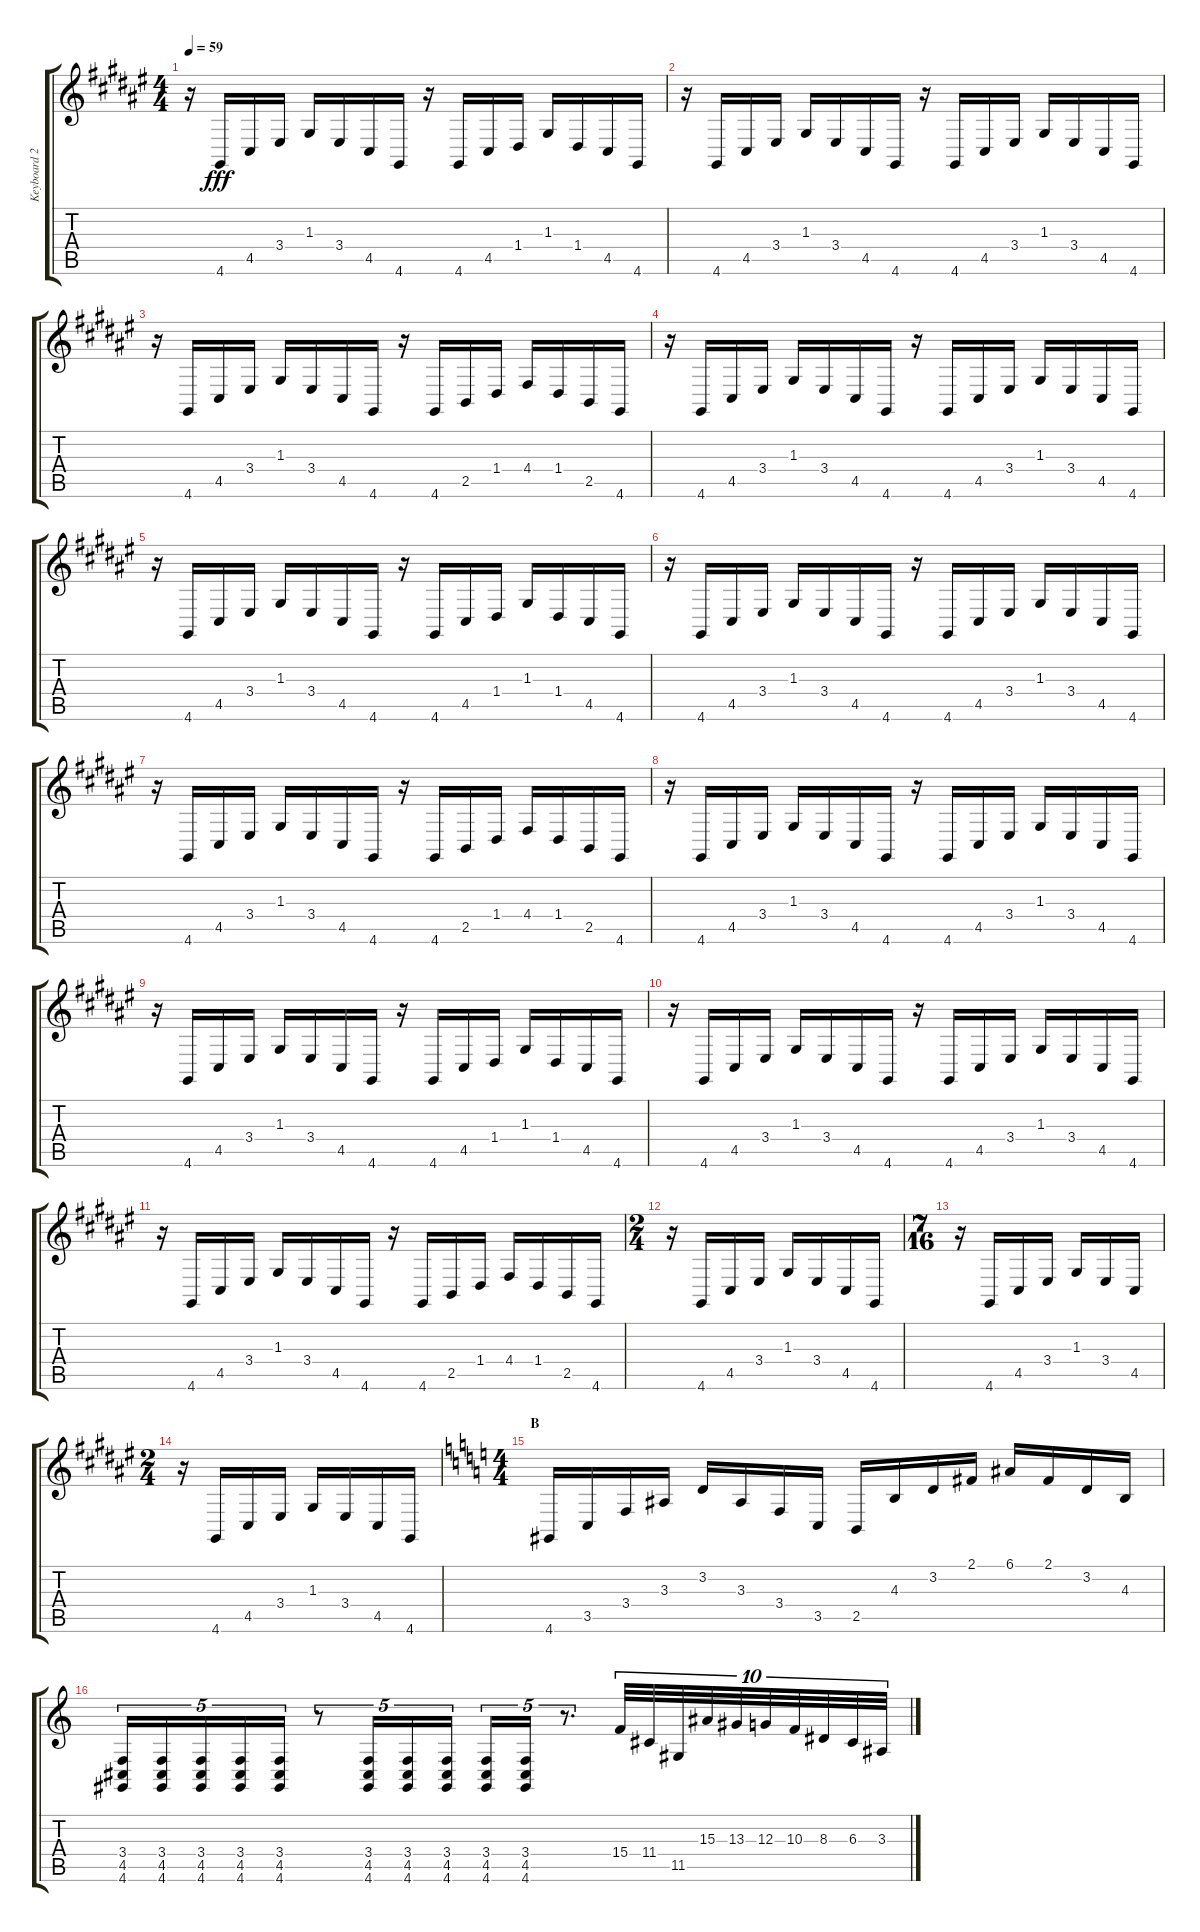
\track ("Keyboard 2" "Keyboard 2") {instrument acousticgrandpiano}
\staff {score tabs}
\tuning (E4 B3 G3 D3 A2 E2) {hide}
\ts (4 4)
\tempo 59
\clef g2
\ks f#
r.16{dy fff instrument acousticgrandpiano} 4.6.16 4.5.16 3.4.16 1.3.16 3.4.16 4.5.16 4.6.16 r.16 4.6.16 4.5.16 1.4.16 1.3.16 1.4.16 4.5.16 4.6.16 |
r.16 4.6.16 4.5.16 3.4.16 1.3.16 3.4.16 4.5.16 4.6.16 r.16 4.6.16 4.5.16 3.4.16 1.3.16 3.4.16 4.5.16 4.6.16 |
r.16 4.6.16 4.5.16 3.4.16 1.3.16 3.4.16 4.5.16 4.6.16 r.16 4.6.16 2.5.16 1.4.16 4.4.16 1.4.16 2.5.16 4.6.16 |
r.16 4.6.16 4.5.16 3.4.16 1.3.16 3.4.16 4.5.16 4.6.16 r.16 4.6.16 4.5.16 3.4.16 1.3.16 3.4.16 4.5.16 4.6.16 |
r.16 4.6.16 4.5.16 3.4.16 1.3.16 3.4.16 4.5.16 4.6.16 r.16 4.6.16 4.5.16 1.4.16 1.3.16 1.4.16 4.5.16 4.6.16 |
r.16 4.6.16 4.5.16 3.4.16 1.3.16 3.4.16 4.5.16 4.6.16 r.16 4.6.16 4.5.16 3.4.16 1.3.16 3.4.16 4.5.16 4.6.16 |
r.16 4.6.16 4.5.16 3.4.16 1.3.16 3.4.16 4.5.16 4.6.16 r.16 4.6.16 2.5.16 1.4.16 4.4.16 1.4.16 2.5.16 4.6.16 |
r.16 4.6.16 4.5.16 3.4.16 1.3.16 3.4.16 4.5.16 4.6.16 r.16 4.6.16 4.5.16 3.4.16 1.3.16 3.4.16 4.5.16 4.6.16 |
r.16 4.6.16 4.5.16 3.4.16 1.3.16 3.4.16 4.5.16 4.6.16 r.16 4.6.16 4.5.16 1.4.16 1.3.16 1.4.16 4.5.16 4.6.16 |
r.16 4.6.16 4.5.16 3.4.16 1.3.16 3.4.16 4.5.16 4.6.16 r.16 4.6.16 4.5.16 3.4.16 1.3.16 3.4.16 4.5.16 4.6.16 |
r.16 4.6.16 4.5.16 3.4.16 1.3.16 3.4.16 4.5.16 4.6.16 r.16 4.6.16 2.5.16 1.4.16 4.4.16 1.4.16 2.5.16 4.6.16 |
\ts (2 4)
r.16 4.6.16 4.5.16 3.4.16 1.3.16 3.4.16 4.5.16 4.6.16 |
\ts (7 16)
r.16 4.6.16 4.5.16 3.4.16 1.3.16 3.4.16 4.5.16 |
\ts (2 4)
r.16 4.6.16 4.5.16 3.4.16 1.3.16 3.4.16 4.5.16 4.6.16 |
\ts (4 4)
\section ("" "B")
\ks c
4.6.16 3.5.16 3.4.16 3.3.16 3.2.16 3.3.16 3.4.16 3.5.16 2.5.16 4.3.16 3.2.16 2.1.16 6.1.16 2.1.16 3.2.16 4.3.16 |
(3.4 4.5 4.6).16{tu (5 4)} (3.4 4.5 4.6).16{tu (5 4)} (3.4 4.5 4.6).16{tu (5 4)} (3.4 4.5 4.6).16{tu (5 4)} (3.4 4.5 4.6).16{tu (5 4)} r.8{tu (5 4)} (3.4 4.5 4.6).16{tu (5 4)} (3.4 4.5 4.6).16{tu (5 4)} (3.4 4.5 4.6).16{tu (5 4)} (3.4 4.5 4.6).16{tu (5 4)} (3.4 4.5 4.6).16{tu (5 4)} r.8{d tu (5 4)} 15.4.32{tu (10 8)} 11.4.32{tu (10 8)} 11.5.32{tu (10 8)} 15.3.32{tu (10 8)} 13.3.32{tu (10 8)} 12.3.32{tu (10 8)} 10.3.32{tu (10 8)} 8.3.32{tu (10 8)} 6.3.32{tu (10 8)} 3.3.32{tu (10 8)}
